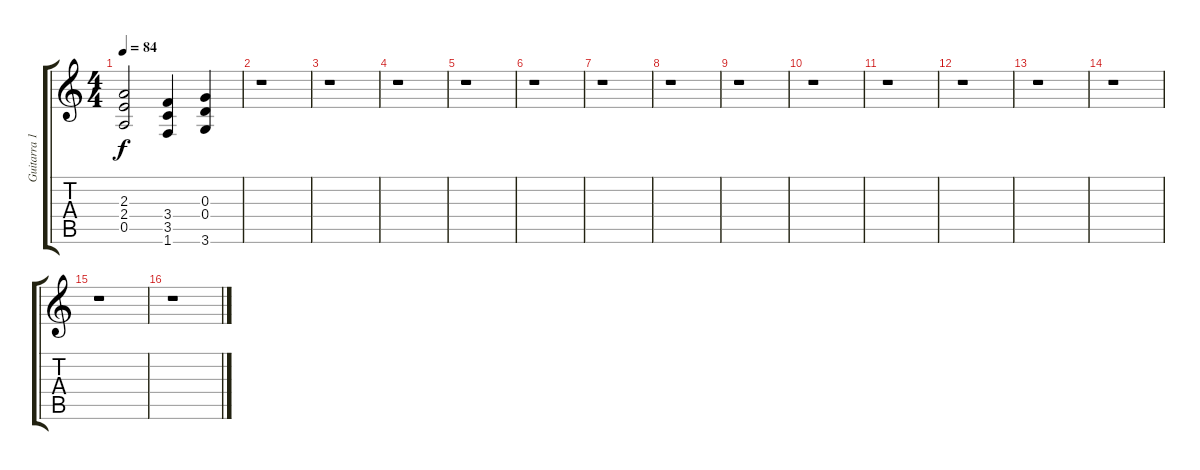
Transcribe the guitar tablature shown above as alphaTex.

\track ("Guitarra 1 - (Michal Sweet)" "Guitarra 1") {instrument distortionguitar}
\staff {score tabs}
\tuning (E4 B3 G3 D3 A2 E2) {hide}
\ts (4 4)
\tempo 84
\clef g2
\ks c
(2.3 2.4 0.5).2{dy f} (3.4 3.5 1.6).4 (0.3 0.4 3.6).4 |
r.1 |
r.1 |
r.1 |
r.1 |
r.1 |
r.1 |
r.1 |
r.1 |
r.1 |
r.1 |
r.1 |
r.1 |
r.1 |
r.1 |
r.1
